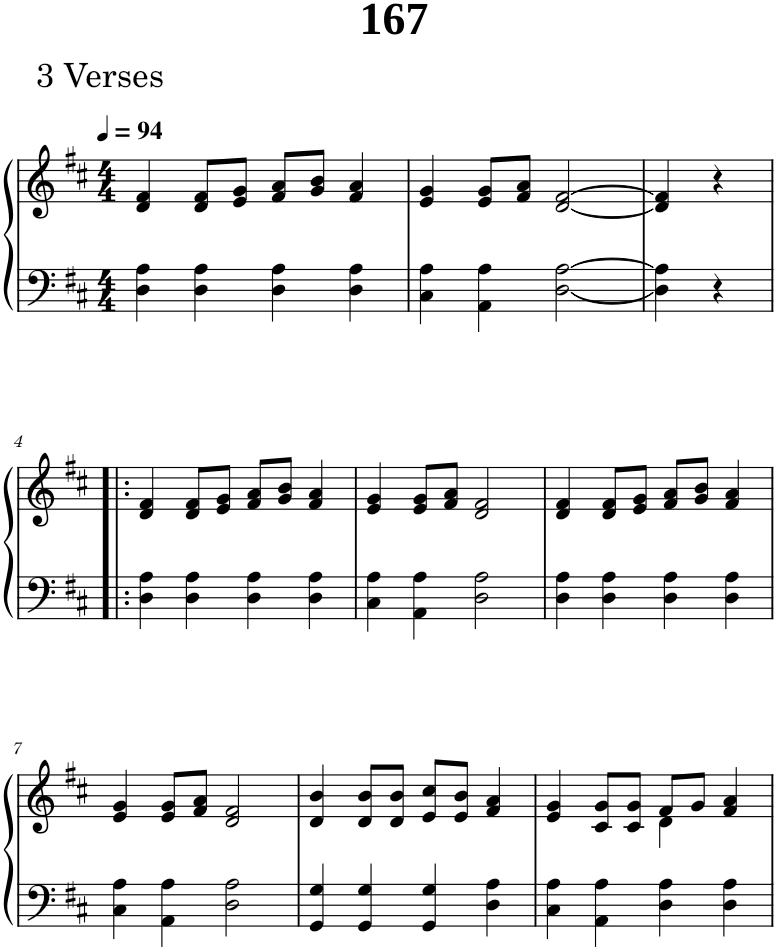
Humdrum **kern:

**kern	**kern
*part1	*part1
*staff2	*staff1
*I"Piano	*
*I'Pno.	*
*clefF4	*clefG2
*k[f#c#]	*k[f#c#]
*M4/4	*M4/4
*MM94	*MM94
=1	=1
4D\ 4A\	4d/ 4f#/
4D\ 4A\	8d/ 8f#/L
.	8e/ 8g/J
4D\ 4A\	8f#/ 8a/L
.	8g/ 8b/J
4D\ 4A\	4f#/ 4a/
=2	=2
4C#\ 4A\	4e/ 4g/
4AA\ 4A\	8e/ 8g/L
.	8f#/ 8a/J
[2D\ [2A\	[2d/ [2f#/
=3	=3
4D\] 4A\]	4d/] 4f#/]
4r	4r
!!LO:LB:g=z
=4!|:	=4!|:
4D\ 4A\	4d/ 4f#/
4D\ 4A\	8d/ 8f#/L
.	8e/ 8g/J
4D\ 4A\	8f#/ 8a/L
.	8g/ 8b/J
4D\ 4A\	4f#/ 4a/
=5	=5
4C#\ 4A\	4e/ 4g/
4AA\ 4A\	8e/ 8g/L
.	8f#/ 8a/J
2D\ 2A\	2d/ 2f#/
=6	=6
4D\ 4A\	4d/ 4f#/
4D\ 4A\	8d/ 8f#/L
.	8e/ 8g/J
4D\ 4A\	8f#/ 8a/L
.	8g/ 8b/J
4D\ 4A\	4f#/ 4a/
!!LO:LB:g=z
=7	=7
4C#\ 4A\	4e/ 4g/
4AA\ 4A\	8e/ 8g/L
.	8f#/ 8a/J
2D\ 2A\	2d/ 2f#/
=8	=8
4GG/ 4G/	4d/ 4b/
4GG/ 4G/	8d/ 8b/L
.	8d/ 8b/J
4GG/ 4G/	8e/ 8cc#/L
.	8e/ 8b/J
4D\ 4A\	4f#/ 4a/
=9	=9
*	*^
4C#\ 4A\	4e/ 4g/	2ryy
4AA\ 4A\	8c#/ 8g/L	.
.	8c#/ 8g/J	.
4D\ 4A\	8f#/L	4d\
.	8g/J	.
4D\ 4A\	4f#/ 4a/	4ryy
*	*v	*v
=	=
*-	*-
